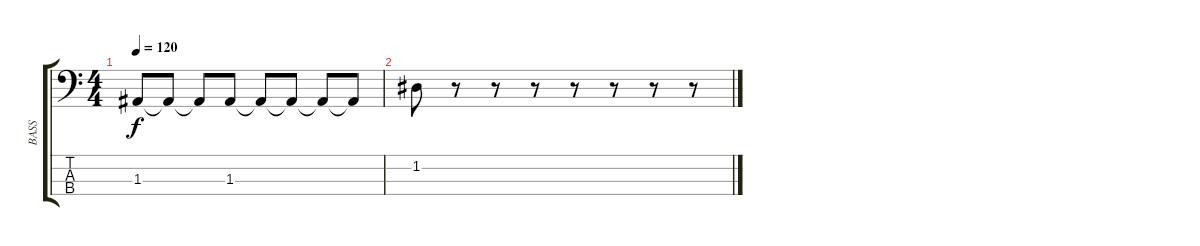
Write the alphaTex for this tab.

\track ("BASS" "BASS") {instrument electricbassfinger}
\staff {score tabs}
\tuning (G2 D2 A1 E1) {hide}
\ts (4 4)
\tempo 120
\clef f4
\ks c
1.3.8{dy f} 1.3{t}.8 1.3{t}.8 1.3.8 1.3{t}.8 1.3{t}.8 1.3{t}.8 1.3{t}.8 |
1.2.8 r.8 r.8 r.8 r.8 r.8 r.8 r.8
